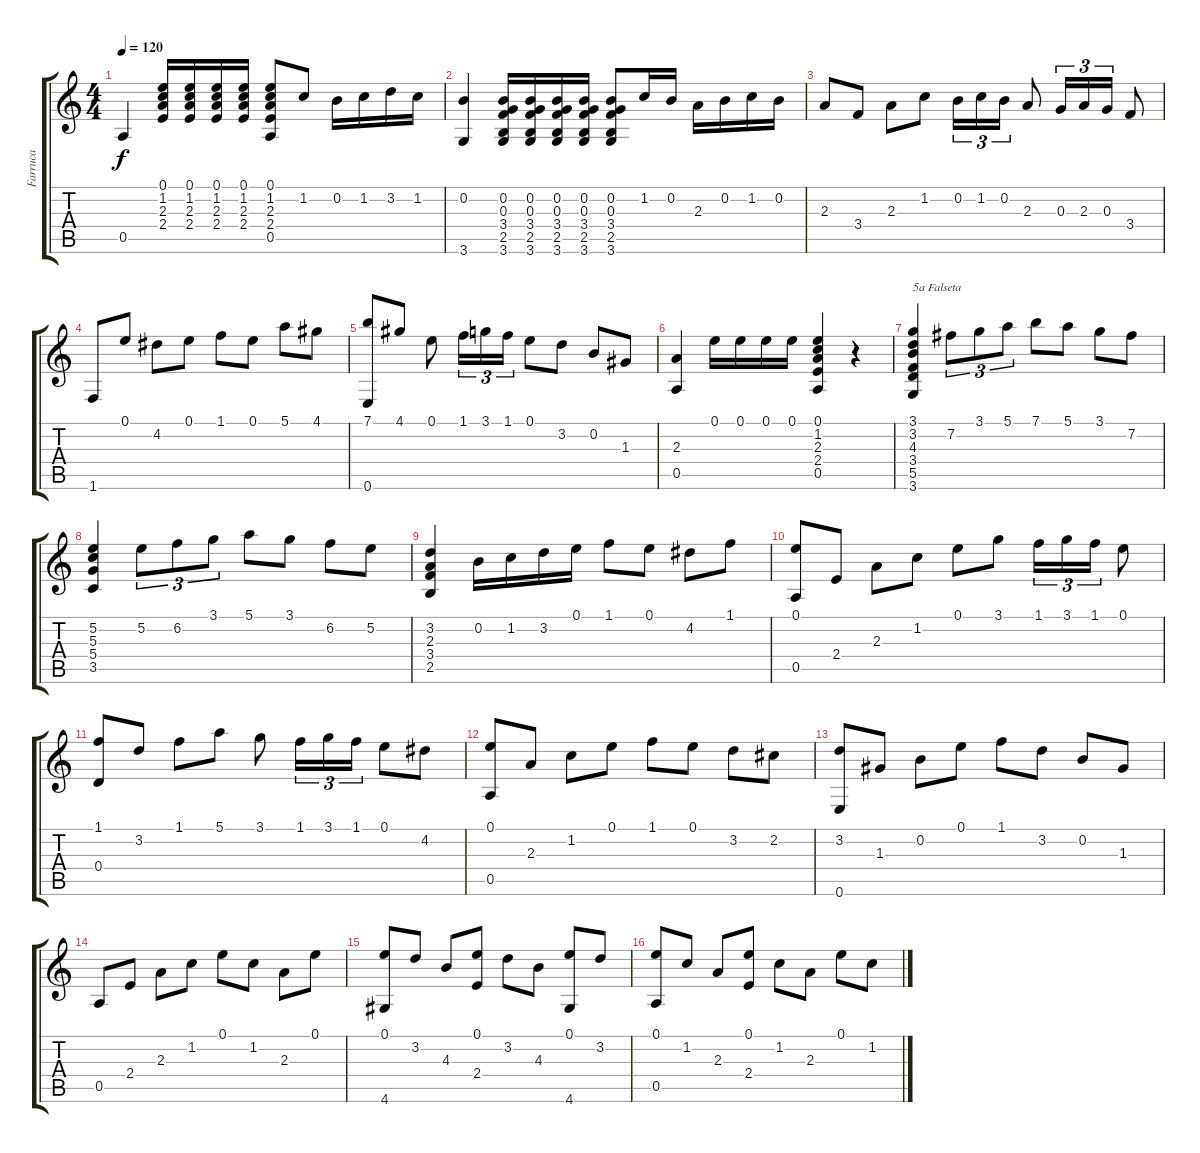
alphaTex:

\track ("Farruca" "Farruca") {instrument acousticguitarnylon}
\staff {score tabs}
\tuning (E4 B3 G3 D3 A2 E2) {hide}
\ts (4 4)
\tempo 120
\clef g2
\ks c
0.5.4{dy f} (0.1 1.2 2.3 2.4).16 (0.1 1.2 2.3 2.4).16 (0.1 1.2 2.3 2.4).16 (0.1 1.2 2.3 2.4).16 (0.1 1.2 2.3 2.4 0.5).8 1.2.8 0.2.16 1.2.16 3.2.16 1.2.16 |
(0.2 3.6).4 (0.2 0.3 3.4 2.5 3.6).16 (0.2 0.3 3.4 2.5 3.6).16 (0.2 0.3 3.4 2.5 3.6).16 (0.2 0.3 3.4 2.5 3.6).16 (0.2 0.3 3.4 2.5 3.6).8 1.2.16 0.2.16 2.3.16 0.2.16 1.2.16 0.2.16 |
2.3.8 3.4.8 2.3.8 1.2.8 0.2.16{tu (3 2)} 1.2.16{tu (3 2)} 0.2.16{tu (3 2)} 2.3.8 0.3.16{tu (3 2)} 2.3.16{tu (3 2)} 0.3.16{tu (3 2)} 3.4.8 |
1.6.8 0.1.8 4.2.8 0.1.8 1.1.8 0.1.8 5.1.8 4.1.8 |
(7.1 0.6).8 4.1.8 0.1.8 1.1.16{tu (3 2)} 3.1.16{tu (3 2)} 1.1.16{tu (3 2)} 0.1.8 3.2.8 0.2.8 1.3.8 |
(2.3 0.5).4 0.1.16 0.1.16 0.1.16 0.1.16 (0.1 1.2 2.3 2.4 0.5).4 r.4 |
(3.1 3.2 4.3 3.4 5.5 3.6).4{txt "5a Falseta"} 7.2.8{tu (3 2)} 3.1.8{tu (3 2)} 5.1.8{tu (3 2)} 7.1.8 5.1.8 3.1.8 7.2.8 |
(5.2 5.3 5.4 3.5).4 5.2.8{tu (3 2)} 6.2.8{tu (3 2)} 3.1.8{tu (3 2)} 5.1.8 3.1.8 6.2.8 5.2.8 |
(3.2 2.3 3.4 2.5).4 0.2.16 1.2.16 3.2.16 0.1.16 1.1.8 0.1.8 4.2.8 1.1.8 |
(0.1 0.5).8 2.4.8 2.3.8 1.2.8 0.1.8 3.1.8 1.1.16{tu (3 2)} 3.1.16{tu (3 2)} 1.1.16{tu (3 2)} 0.1.8 |
(1.1 0.4).8 3.2.8 1.1.8 5.1.8 3.1.8 1.1.16{tu (3 2)} 3.1.16{tu (3 2)} 1.1.16{tu (3 2)} 0.1.8 4.2.8 |
(0.1 0.5).8 2.3.8 1.2.8 0.1.8 1.1.8 0.1.8 3.2.8 2.2.8 |
(3.2 0.6).8 1.3.8 0.2.8 0.1.8 1.1.8 3.2.8 0.2.8 1.3.8 |
0.5.8 2.4.8 2.3.8 1.2.8 0.1.8 1.2.8 2.3.8 0.1.8 |
(0.1 4.6).8 3.2.8 4.3.8 (0.1 2.4).8 3.2.8 4.3.8 (0.1 4.6).8 3.2.8 |
(0.1 0.5).8 1.2.8 2.3.8 (0.1 2.4).8 1.2.8 2.3.8 0.1.8 1.2.8
